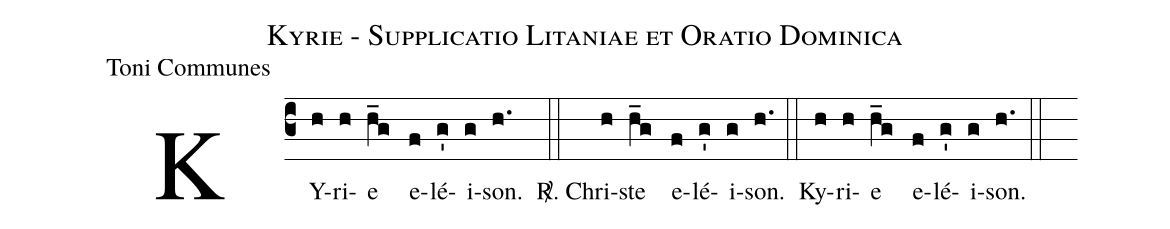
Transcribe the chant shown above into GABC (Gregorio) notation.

name:Kyrie - Supplicatio Litaniae et Oratio Dominica;
office-part:Toni Communes;
%%
(c3) KY(h)ri(h)e(h_g) e(f)lé(g')i(g)son.(h.) (::)
<sp>R/</sp>. Chri(h)ste(h_g) e(f)lé(g')i(g)son.(h.) (::)
Ky(h)ri(h)e(h_g) e(f)lé(g')i(g)son.(h.) (::)
